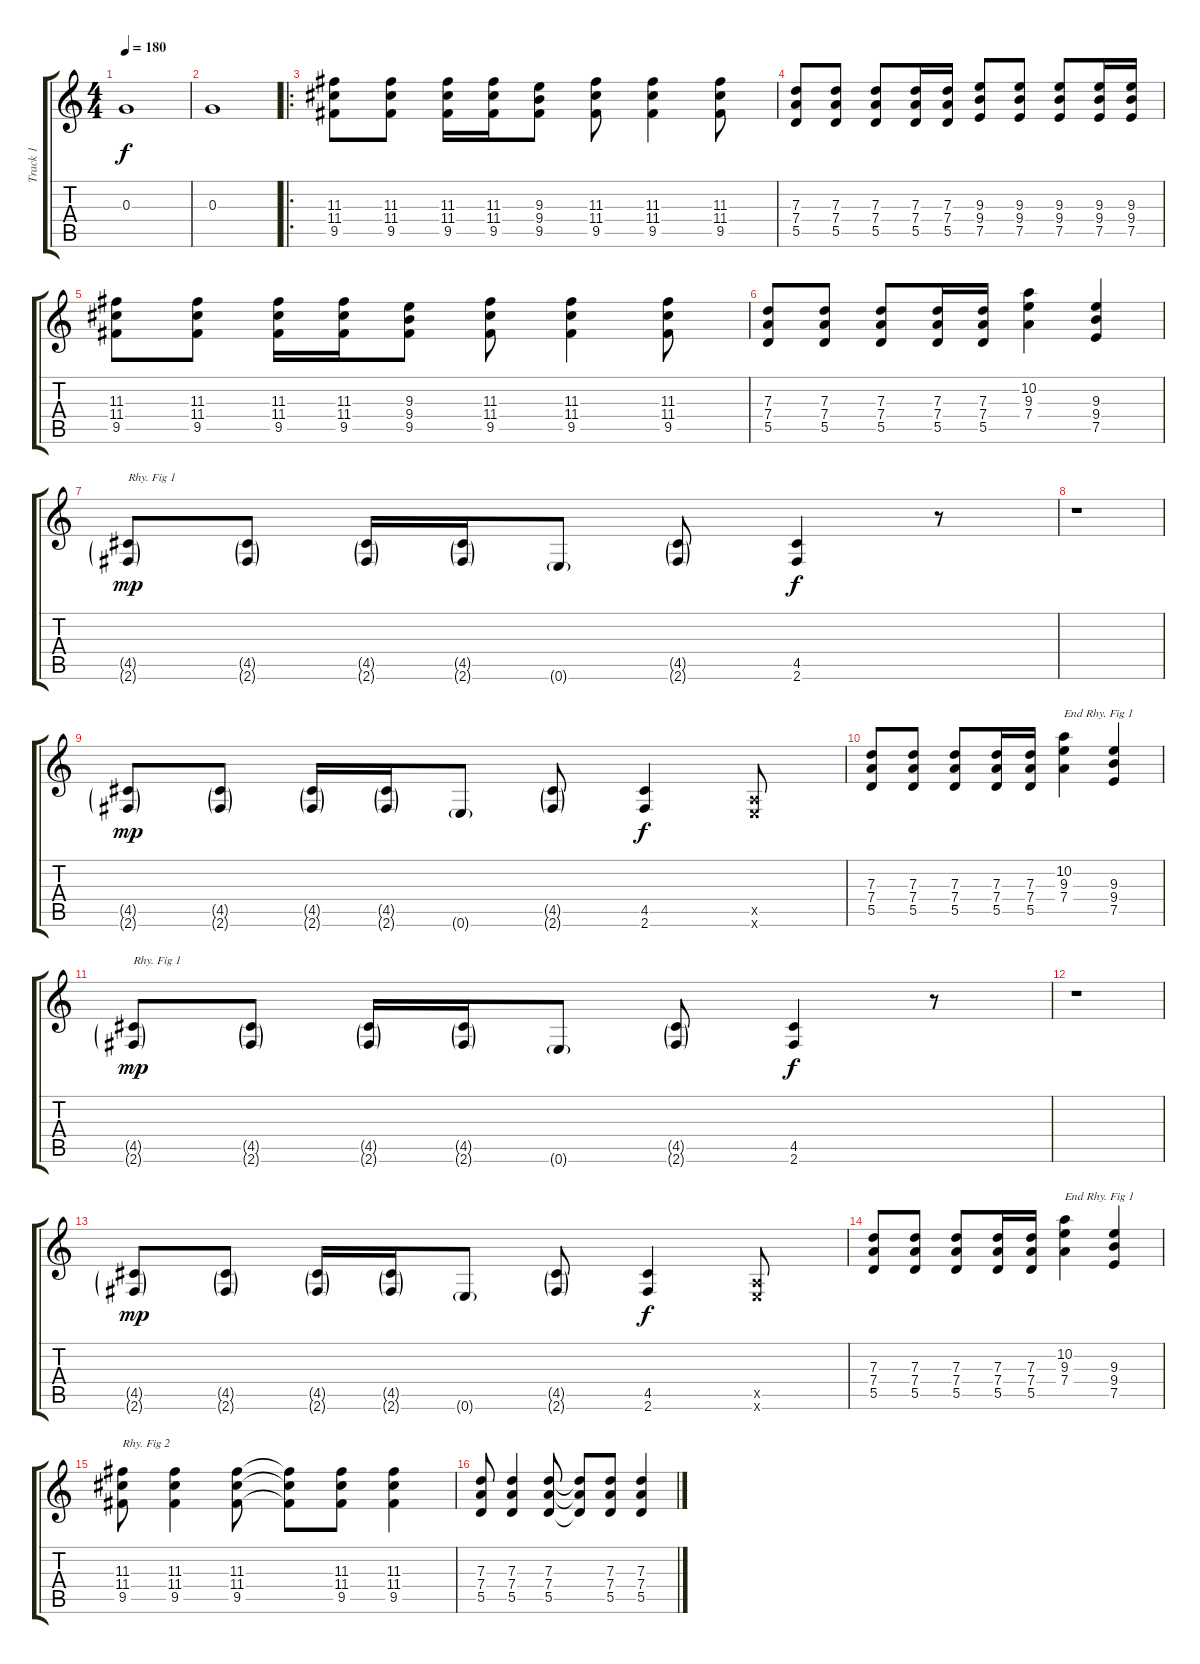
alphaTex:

\track ("Track 1" "Track 1") {instrument distortionguitar}
\staff {score tabs}
\tuning (E4 B3 G3 D3 A2 E2) {hide}
\ts (4 4)
\tempo 180
\clef g2
\ks c
0.3.1{dy f instrument distortionguitar} |
0.3.1 |
\ro
(11.3 11.4 9.5).8 (11.3 11.4 9.5).8 (11.3 11.4 9.5).16 (11.3 11.4 9.5).16 (9.3 9.4 9.5).8 (11.3 11.4 9.5).8 (11.3 11.4 9.5).4 (11.3 11.4 9.5).8 |
(7.3 7.4 5.5).8 (7.3 7.4 5.5).8 (7.3 7.4 5.5).8 (7.3 7.4 5.5).16 (7.3 7.4 5.5).16 (9.3 9.4 7.5).8 (9.3 9.4 7.5).8 (9.3 9.4 7.5).8 (9.3 9.4 7.5).16 (9.3 9.4 7.5).16 |
(11.3 11.4 9.5).8 (11.3 11.4 9.5).8 (11.3 11.4 9.5).16 (11.3 11.4 9.5).16 (9.3 9.4 9.5).8 (11.3 11.4 9.5).8 (11.3 11.4 9.5).4 (11.3 11.4 9.5).8 |
(7.3 7.4 5.5).8 (7.3 7.4 5.5).8 (7.3 7.4 5.5).8 (7.3 7.4 5.5).16 (7.3 7.4 5.5).16 (10.2 9.3 7.4).4 (9.3 9.4 7.5).4 |
(4.5{g} 2.6{g}).8{txt "Rhy. Fig 1" dy mp} (4.5{g} 2.6{g}).8 (4.5{g} 2.6{g}).16 (4.5{g} 2.6{g}).16 0.6{g}.8 (4.5{g} 2.6{g}).8 (4.5 2.6).4{dy f} r.8 |
r.1 |
(4.5{g} 2.6{g}).8{dy mp} (4.5{g} 2.6{g}).8 (4.5{g} 2.6{g}).16 (4.5{g} 2.6{g}).16 0.6{g}.8 (4.5{g} 2.6{g}).8 (4.5 2.6).4{dy f} (0.5{x} 0.6{x}).8 |
(7.3 7.4 5.5).8 (7.3 7.4 5.5).8 (7.3 7.4 5.5).8 (7.3 7.4 5.5).16 (7.3 7.4 5.5).16 (10.2 9.3 7.4).4{txt "End Rhy. Fig 1"} (9.3 9.4 7.5).4 |
(4.5{g} 2.6{g}).8{txt "Rhy. Fig 1" dy mp} (4.5{g} 2.6{g}).8 (4.5{g} 2.6{g}).16 (4.5{g} 2.6{g}).16 0.6{g}.8 (4.5{g} 2.6{g}).8 (4.5 2.6).4{dy f} r.8 |
r.1 |
(4.5{g} 2.6{g}).8{dy mp} (4.5{g} 2.6{g}).8 (4.5{g} 2.6{g}).16 (4.5{g} 2.6{g}).16 0.6{g}.8 (4.5{g} 2.6{g}).8 (4.5 2.6).4{dy f} (0.5{x} 0.6{x}).8 |
(7.3 7.4 5.5).8 (7.3 7.4 5.5).8 (7.3 7.4 5.5).8 (7.3 7.4 5.5).16 (7.3 7.4 5.5).16 (10.2 9.3 7.4).4{txt "End Rhy. Fig 1"} (9.3 9.4 7.5).4 |
(11.3 11.4 9.5).8{txt "Rhy. Fig 2"} (11.3 11.4 9.5).4 (11.3 11.4 9.5).8 (11.3{t} 11.4{t} 9.5{t}).8 (11.3 11.4 9.5).8 (11.3 11.4 9.5).4 |
(7.3 7.4 5.5).8 (7.3 7.4 5.5).4 (7.3 7.4 5.5).8 (7.3{t} 7.4{t} 5.5{t}).8 (7.3 7.4 5.5).8 (7.3 7.4 5.5).4
